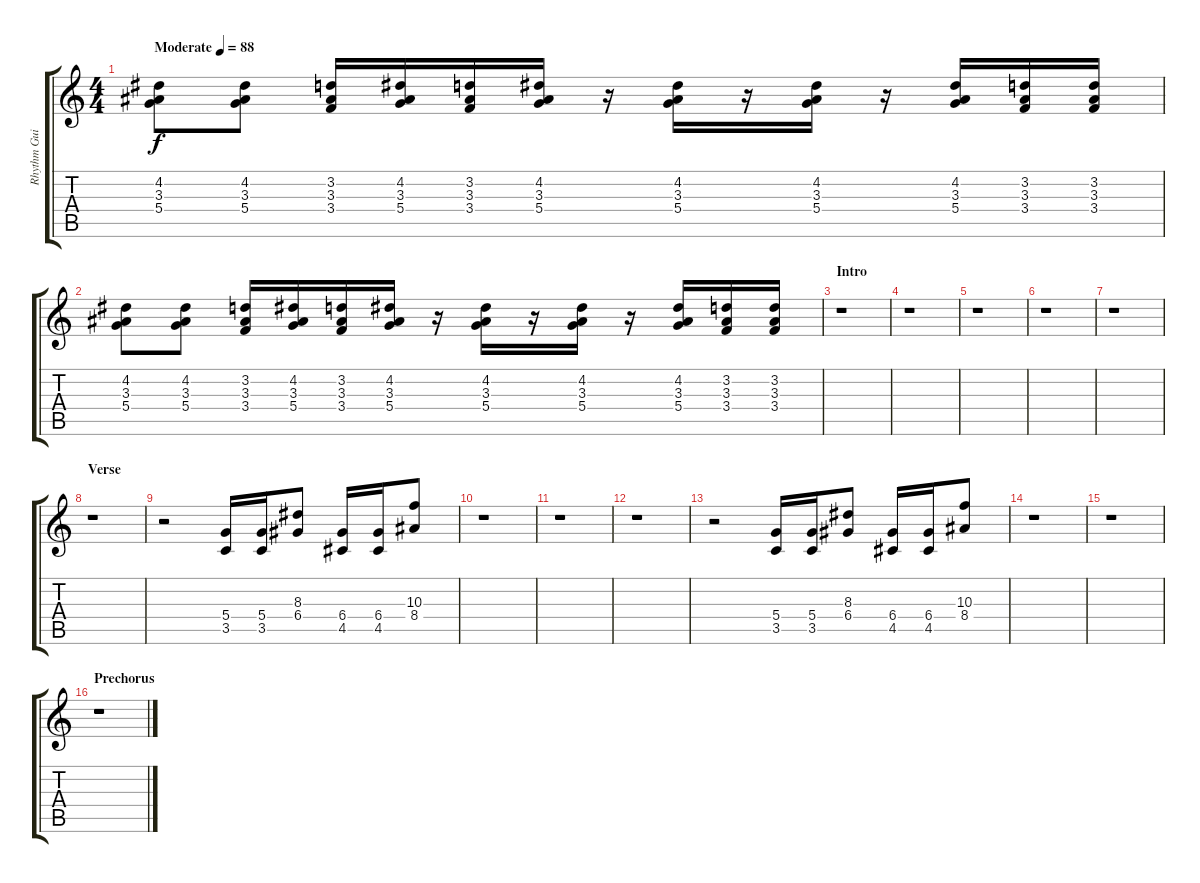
\track ("Rhythm Guitar" "Rhythm Gui") {instrument overdrivenguitar}
\staff {score tabs}
\tuning (E4 B3 G3 D3 A2 E2) {hide}
\ts (4 4)
\tempo (88 "Moderate")
\clef g2
\ks c
(4.2 3.3 5.4).8{dy f instrument overdrivenguitar} (4.2 3.3 5.4).8 (3.2 3.3 3.4).16 (4.2 3.3 5.4).16 (3.2 3.3 3.4).16 (4.2 3.3 5.4).16 r.16 (4.2 3.3 5.4).16 r.16 (4.2 3.3 5.4).16 r.16 (4.2 3.3 5.4).16 (3.2 3.3 3.4).16 (3.2 3.3 3.4).16 |
(4.2 3.3 5.4).8 (4.2 3.3 5.4).8 (3.2 3.3 3.4).16 (4.2 3.3 5.4).16 (3.2 3.3 3.4).16 (4.2 3.3 5.4).16 r.16 (4.2 3.3 5.4).16 r.16 (4.2 3.3 5.4).16 r.16 (4.2 3.3 5.4).16 (3.2 3.3 3.4).16 (3.2 3.3 3.4).16 |
\section ("" "Intro")
r.1 |
r.1 |
r.1 |
r.1 |
r.1 |
\section ("" "Verse")
r.1 |
r.2 (5.4 3.5).16 (5.4 3.5).16 (8.3 6.4).8 (6.4 4.5).16 (6.4 4.5).16 (10.3 8.4).8 |
r.1 |
r.1 |
r.1 |
r.2 (5.4 3.5).16 (5.4 3.5).16 (8.3 6.4).8 (6.4 4.5).16 (6.4 4.5).16 (10.3 8.4).8 |
r.1 |
r.1 |
\section ("" "Prechorus")
r.1
